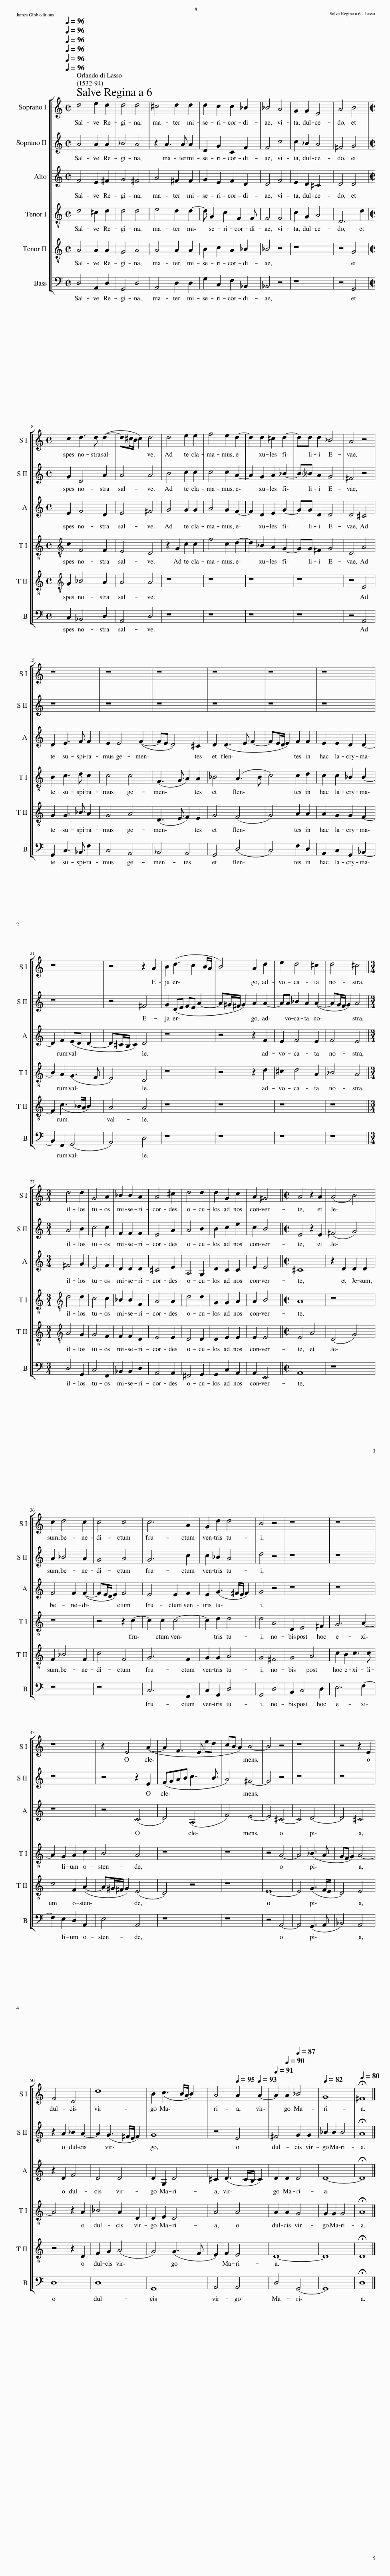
X:1
%%score [ 1 2 3 4 5 6 ]
L:1/8
Q:1/4=96
M:2/2
I:linebreak $
K:C
V:1 treble
V:2 treble
V:3 treble
V:4 treble-8
V:5 treble-8
V:6 bass
V:1
 d4 e2 d2 | d4 d4 | ^c4 d2 d2 | d2 c2 c2 _B2 | _B4 A4 | %5
 G2 G2 E4 | A4 B4 |$[M:2/2] c2 d3 d (d2- | d^c/B/ c2) d4 | d4 e2 e2 | %10
 f4 e2 d2- | d2 d2 ^c2 d2- | dd d2 _B4 | A4 z4 |$ z8 | %15
 z8 | z8 | z8 | z8 | z8 |$ %20
 z8 | z4 z2 A2 | B2 (d3 c2 B/A/ | B4) A2 d2 | e2 d4 ^c2 | %25
 d4 ^c4 ||$[M:3/4] d4 d2 | G4 A2 | _B2 B2 A2 | A4 ^c2 | %30
 d4 d2 | d2 G2 c2 | A2 ^G4 ||[M:2/2] A4 z2 A2 | (A4 B4) |$ %35
 c2 d4 c2 | c4 c4 | c6 A2 | G2 d2 d4 | B4 z4 | %40
 z8 | z8 |$ z8 | z2 E4 (A2- | A2 F3 E ed | %45
 cB A2) B4- | B4 z4 | z8 | z4 z2 E2 |$ F4 D4 | %50
 d8 | B2 (c3 B/A/ B2) | A4[Q:1/4=95] A2[Q:1/4=93] A2- |[Q:1/4=91] A2[Q:1/4=90] A2[Q:1/4=87] _B4 |[Q:1/4=82] G8 | %55
[Q:1/4=80] !fermata!^F8 |] %56
V:2
 A4 A2 A2 | _B4 A4 | z2 A3 A A2 | D2 G2 C2 F2 | F4 c4 | %5
 c2 _B2 A4 | ^F4 G4 |$[M:2/2] G2 D4 A2 | A4 A4 | B4 c2 c2 | %10
 c4 c2 A2- | A2 G2 A2 _B2- | B!courtesy!_B A2 G4 | ^F4 z4 |$ z8 | %15
 z8 | z8 | z8 | z8 | z8 |$ %20
 z8 | z4 ^F4 | G2 (DE FE A2- | A^G/^F/ G2) A2 A2- | AA _B2 A2 (A2- | %25
 AG/F/ G2) A4 ||$[M:3/4] A4 B2 | c4 c2 | F2 F2 F2 | E4 A2 | %30
 A4 B2 | B2 c2 e2 | c2 B4 ||[M:2/2] E4 z2 E2 | (^F4 G4) |$ %35
 A2 _B4 A2 | G4 A4 | G6 c2 | c2 _B2 A4 | d4 z4 | %40
 z8 | z8 |$ z8 | z4 z2 E2 | (FGAB c3 B | %45
 A4) ^G4- | G4 z4 | z8 | z8 |$ z2 A2 _B2 A2- | %50
 A2 (G3 ^F/E/ F2) | G8 | z4 E4 | ^F4 G2 G2 | _B2 B2 B4 | %55
 !fermata!A8 |] %56
V:3
 F4 E2 ^F2 | G4 ^F4 | A4 ^F2 F2 | G2 E2 F2 D2 | D4 F4 | %5
 E2 D2 ^C4 | D4 D4 |$[M:2/2] E2 F4 D2 | E4 ^F4 | G4 G2 G2 | %10
 A4 G2 F2- | F2 D2 E2 G2- | GG D2 D4 | D4 ^C4 |$ D2 E3 F F2 | %15
 E2 E4 (F2- | FE D4) ^C2 | D2 (D3 E F2- | FE/D/ E2) F2 F2 | E2 E2 D2 D2- |$ %20
 D2 F2 (ED D2- | D^C/B,/ C2) D4 | z8 | z4 z2 F2 | E2 F4 E2 | %25
 F4 E4 ||$[M:3/4] ^F4 G2 | E4 F2 | D2 D2 D2 | ^C4 E2 | %30
 A,4 G,2 | D2 C2 C2 | E2 E4 ||[M:2/2] ^C8 | z2 D2 D2 D2 |$ %35
 F4 F2 (F2- | FE/D/ E2) F4 | E4 E2 F2 | E2 (G3 ^F/E/ F2) | G4 z4 | %40
 z8 | z8 |$ z8 | z4 (C4 | D4) (A,4 | %45
 F4) E4- | E4 ^C4- | C4 D4- | D4 ^C4 |$ z2 D2 F4 | %50
 D4 D4 | D2 G,2 D4 | ^C2 (D3 C/B,/ C2) | D2 D2 D4 | D8- | %55
 !fermata!D8 |] %56
V:4
 d4 ^c2 d2 | d4 d4 | e4 d2 d2- | d G2 c2 F2 F | F4 F4 | %5
 c2 G2 A4 | D6 d2 |$[M:2/2][K:treble-8] c2 F4 F2 | E4 D4 | z2 G2 c2 c2 | %10
 f4 c2 d2- | d2 _B2 A2 G2- | GG ^F2 G4 | D4 A4 |$ B2 c3 d c2 | %15
 c4 c4 | (F3 G A2) A2 | _B4 (A3 B | c4) c2 d2 | c2 c2 _B2 B2- |$ %20
 B2 A2 (G3 F | E4) D4 | z8 | z4 z2 d2 | ^c2 d4 A2 | %25
 _B4 A4 ||$[M:3/4][K:treble-8] d4 d2 | c4 c2 | _B2 B2 F2 | A4 A2 | %30
 d4 d2 | G2 G2 A2 | A2 B4 ||[M:2/2] A8 | z8 |$ %35
 z8 | z4 z2 c2- | c2 c2 c4- | c2 d2 d4 | d4 A4 | %40
 D2 E4 ^F2 | G6 A2- |$ A2 G2 A2 c2 | B4 A4 | z8 | %45
 z8 | z4 A4- | A4 (_B3 A | GF G2) A4- |$ A4 z2 A2 | %50
 _B4 A2 D2 | D2 E2 D4 | A4 A4 | A2 A2 G4 | G2 G2 G4 | %55
 !fermata!A8 |] %56
V:5
 A4 A2 A2 | G4 A4 | A4 A2 A2 | B2 c2 A2 _B2 | _B4 z4 | %5
 z8 | z4 G4 |$[M:2/2][K:treble-8] G2 _B4 A2 | A4 A4 | z8 | %10
 z8 | z8 | z8 | z4 E4 |$ G2 G3 _B A2 | %15
 G4 A4 | (D3 E F2) E2 | G4 (F4 | G4) A2 A2 | A2 G2 G2 F2- |$ %20
 F2 (c3 _B/A/ B2) | A4 A4 | z8 | z8 | z8 | %25
 z8 ||$[M:3/4][K:treble-8] A4 G2 | G4 F2 | F2 F2 D2 | E4 E2 | %30
 D4 D2 | D2 E2 E2 | E2 E4 ||[M:2/2] E4 A4 | (D4 G4) |$ %35
 F2 _B4 F2 | c4 F4 | G6 F2 | G2 G2 A4 | G4 ^F4 | %40
 G4 A4 | c2 B2 c3 c |$ c4 F2 (A2- | A^G/^F/ G2) (E4 | D4) z4 | %45
 z8 | E8- | E4 (G3 F/E/ | D4) E4 |$ z4 z2 D2 | %50
 F2 G2 (A4 | G4) (G3 F | E2) F2 E4 | D8- | D8 | %55
 !fermata!D8 |] %56
V:6
 D,4 A,,2 D,2 | G,,4 D,4 | A,,4 D,2 D,2 | G,2 C,2 F,2 _B,,2 | _B,,4 z4 | %5
 z8 | z4 G,,4 |$[M:2/2] C,2 _B,,4 D,2 | A,,4 D,4 | z8 | %10
 z8 | z8 | z8 | z4 A,,4 |$ G,,2 C,3 _B,, F,2 | %15
 C,4 A,,4 | _B,,4 A,,4 | G,,4 (D,4 | C,4) F,2 D,2 | A,,2 C,2 G,,2 _B,,2- |$ %20
 B,,2 F,,2 (G,,4 | A,,4) D,4 | z8 | z8 | z8 | %25
 z8 ||$[M:3/4] D,4 G,,2 | C,4 F,,2 | _B,,2 B,,2 D,2 | A,,4 A,,2 | %30
 ^F,,4 G,,2 | G,,2 C,2 A,,2 | A,,2 E,,4 ||[M:2/2] A,,8 | z8 |$ %35
 z8 | z8 | C,6 F,,2 | C,2 G,,2 D,4 | G,,4 D,4 | %40
 B,,2 C,4 D,2 | E,6 F,2- |$ F,2 E,2 D,2 A,,2 | E,4 A,,4 | z8 | %45
 z8 | z4 A,,4- | A,,4 (G,,3 A,, | _B,,4) A,,4 |$ D,8 | %50
 D,8 | G,,8 | A,,4 A,,4 | D,4 G,,4- | G,,8 | %55
 !fermata!D,8 |] %56
